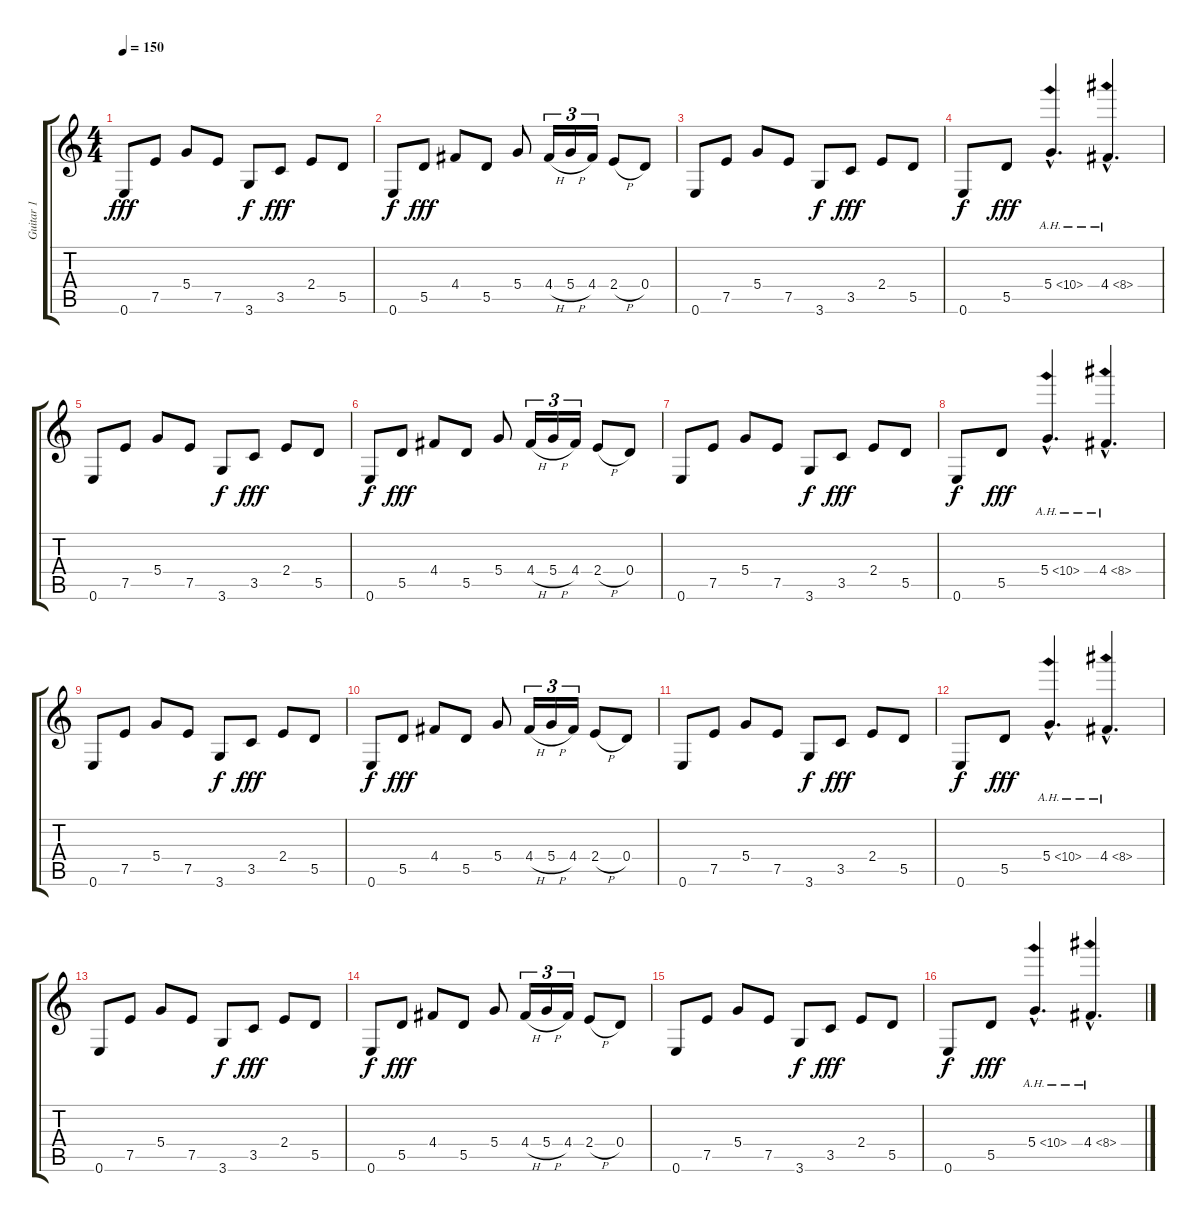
\track ("Guitar 1" "Guitar 1") {instrument distortionguitar}
\staff {score tabs}
\tuning (E4 B3 G3 D3 A2 E2) {hide}
\ts (4 4)
\tempo 150
\clef g2
\ks c
0.6.8{dy fff instrument distortionguitar} 7.5.8 5.4.8 7.5.8 3.6.8{dy f} 3.5.8{dy fff} 2.4.8 5.5.8 |
0.6.8{dy f} 5.5.8{dy fff} 4.4.8 5.5.8 5.4.8 4.4{h}.16{tu (3 2)} 5.4{h}.16{tu (3 2)} 4.4.16{tu (3 2)} 2.4{h}.8 0.4.8 |
0.6.8 7.5.8 5.4.8 7.5.8 3.6.8{dy f} 3.5.8{dy fff} 2.4.8 5.5.8 |
0.6.8{dy f} 5.5.8{dy fff} 5.4{ah 5 hac}.4{d} 4.4{ah 4 hac}.4{d} |
0.6.8 7.5.8 5.4.8 7.5.8 3.6.8{dy f} 3.5.8{dy fff} 2.4.8 5.5.8 |
0.6.8{dy f} 5.5.8{dy fff} 4.4.8 5.5.8 5.4.8 4.4{h}.16{tu (3 2)} 5.4{h}.16{tu (3 2)} 4.4.16{tu (3 2)} 2.4{h}.8 0.4.8 |
0.6.8 7.5.8 5.4.8 7.5.8 3.6.8{dy f} 3.5.8{dy fff} 2.4.8 5.5.8 |
0.6.8{dy f} 5.5.8{dy fff} 5.4{ah 5 hac}.4{d} 4.4{ah 4 hac}.4{d} |
0.6.8 7.5.8 5.4.8 7.5.8 3.6.8{dy f} 3.5.8{dy fff} 2.4.8 5.5.8 |
0.6.8{dy f} 5.5.8{dy fff} 4.4.8 5.5.8 5.4.8 4.4{h}.16{tu (3 2)} 5.4{h}.16{tu (3 2)} 4.4.16{tu (3 2)} 2.4{h}.8 0.4.8 |
0.6.8 7.5.8 5.4.8 7.5.8 3.6.8{dy f} 3.5.8{dy fff} 2.4.8 5.5.8 |
0.6.8{dy f} 5.5.8{dy fff} 5.4{ah 5 hac}.4{d} 4.4{ah 4 hac}.4{d} |
0.6.8 7.5.8 5.4.8 7.5.8 3.6.8{dy f} 3.5.8{dy fff} 2.4.8 5.5.8 |
0.6.8{dy f} 5.5.8{dy fff} 4.4.8 5.5.8 5.4.8 4.4{h}.16{tu (3 2)} 5.4{h}.16{tu (3 2)} 4.4.16{tu (3 2)} 2.4{h}.8 0.4.8 |
0.6.8 7.5.8 5.4.8 7.5.8 3.6.8{dy f} 3.5.8{dy fff} 2.4.8 5.5.8 |
0.6.8{dy f} 5.5.8{dy fff} 5.4{ah 5 hac}.4{d} 4.4{ah 4 hac}.4{d}
